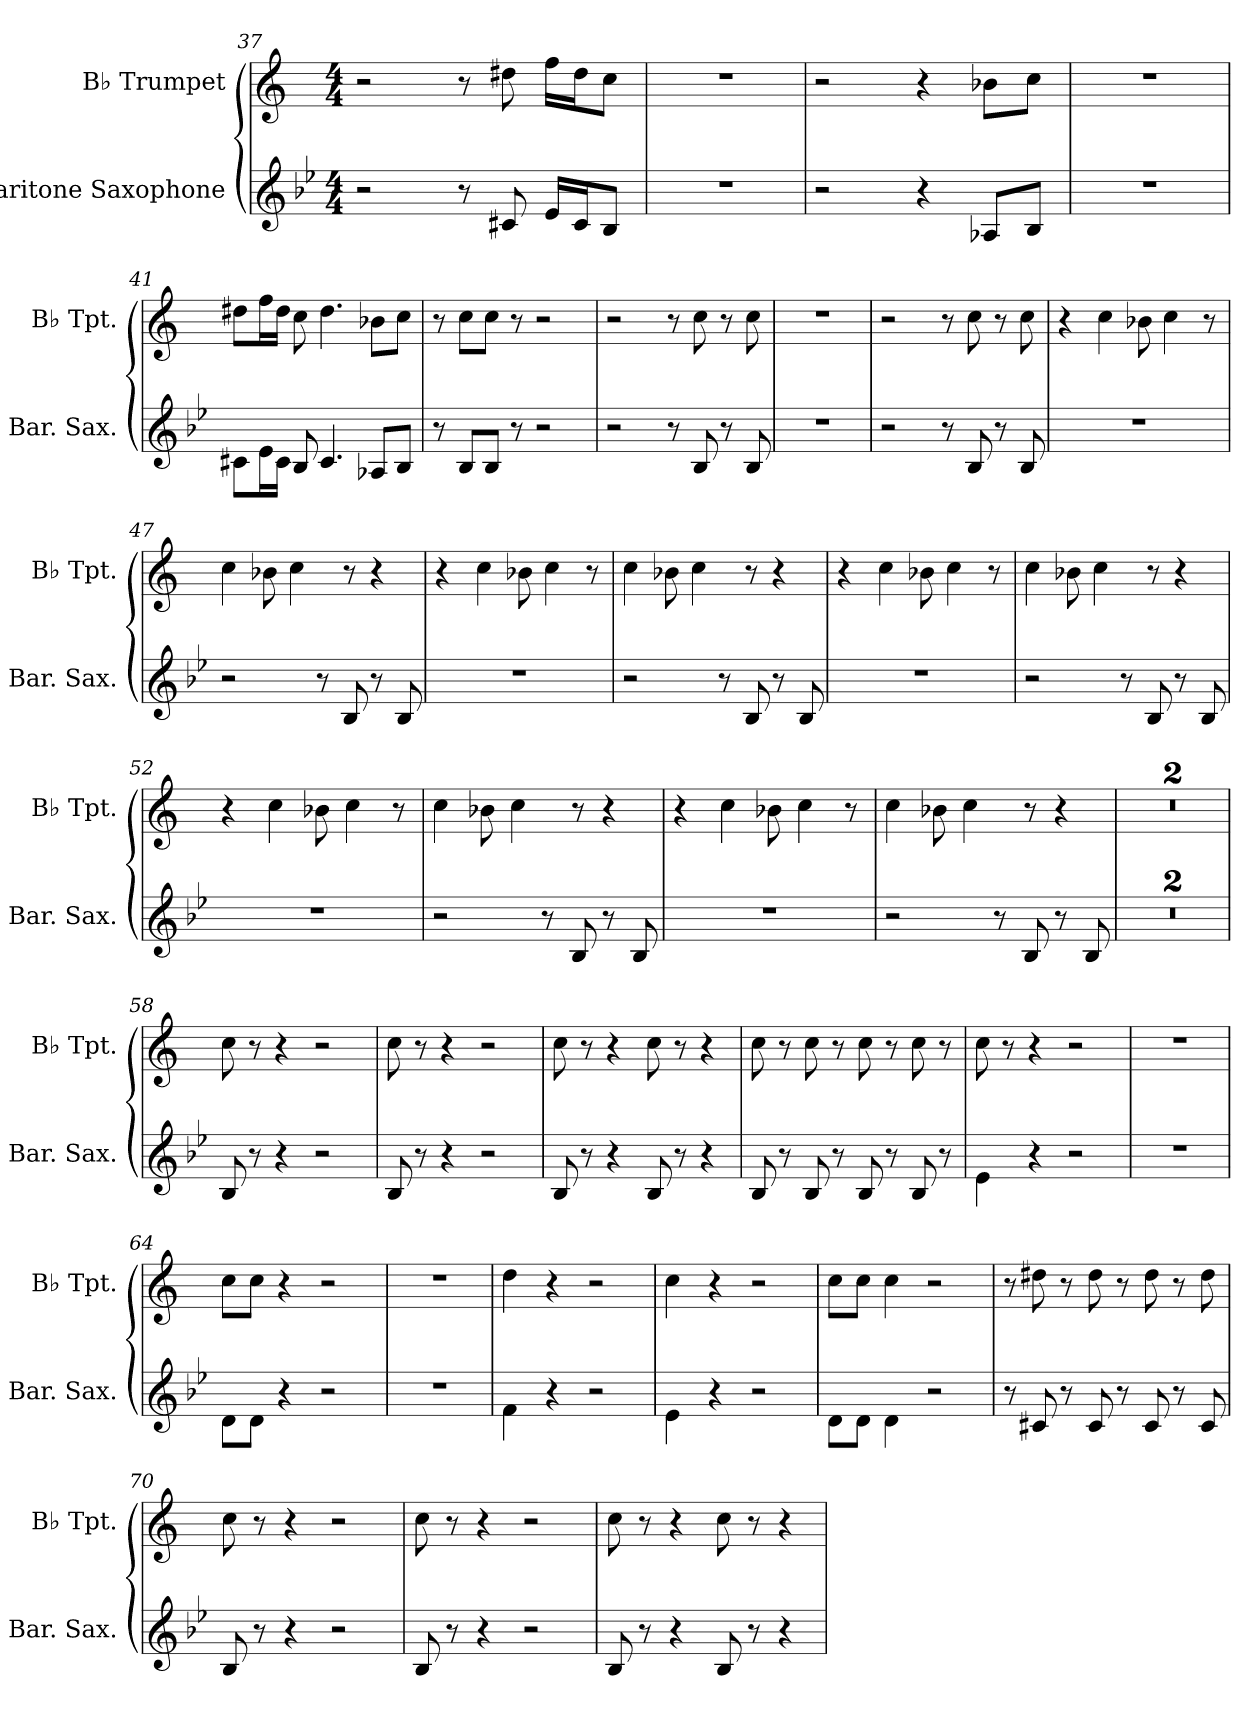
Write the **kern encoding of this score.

**kern	**kern
*part2	*part1
*staff2	*staff1
*I"Baritone Saxophone	*I"B♭ Trumpet
*I'Bar. Sax.	*I'B♭ Tpt.
*clefG2	*clefG2
*ITrd12c21	*ITrd1c2
*k[b-e-]	*k[b-e-]
*M4/4	*M4/4
=37	=37
2r	2r
8r	8r
8C#X/	8cc#X\
16E-/LL	16ee-\LL
16C#/J	16cc#\J
8BB-/J	8b-\J
=38	=38
1r	1r
=39	=39
2r	2r
4r	4r
8AA-X/L	8a-X\L
8BB-/J	8b-\J
=40	=40
1r	1r
=41	=41
8C#X\L	8cc#X\L
16E-\L	16ee-\L
16C#\JJ	16cc#\JJ
8BB-/	8b-\
4.C#/	4.cc#\
8AA-X/L	8a-X\L
8BB-/J	8b-\J
=42	=42
8r	8r
8BB-/L	8b-\L
8BB-/J	8b-\J
8r	8r
2r	2r
!!LO:LB:g=z
=43	=43
2r	2r
8r	8r
8BB-/	8b-\
8r	8r
8BB-/	8b-\
=44	=44
1r	1r
=45	=45
2r	2r
8r	8r
8BB-/	8b-\
8r	8r
8BB-/	8b-\
=46	=46
1r	4r
.	4b-\
.	8a-X\
.	4b-\
.	8r
=47	=47
2r	4b-\
.	8a-X\
.	4b-\
8r	.
8BB-/	8r
8r	4r
8BB-/	.
=48	=48
1r	4r
.	4b-\
.	8a-X\
.	4b-\
.	8r
!!LO:LB:g=z
=49	=49
2r	4b-\
.	8a-X\
.	4b-\
8r	.
8BB-/	8r
8r	4r
8BB-/	.
=50	=50
1r	4r
.	4b-\
.	8a-X\
.	4b-\
.	8r
=51	=51
2r	4b-\
.	8a-X\
.	4b-\
8r	.
8BB-/	8r
8r	4r
8BB-/	.
=52	=52
1r	4r
.	4b-\
.	8a-X\
.	4b-\
.	8r
=53	=53
2r	4b-\
.	8a-X\
.	4b-\
8r	.
8BB-/	8r
8r	4r
8BB-/	.
!!LO:LB:g=z
=54	=54
1r	4r
.	4b-\
.	8a-X\
.	4b-\
.	8r
=55	=55
2r	4b-\
.	8a-X\
.	4b-\
8r	.
8BB-/	8r
8r	4r
8BB-/	.
=56	=56
1r	1r
=57	=57
1r	1r
=58	=58
8BB-/	8b-\
8r	8r
4r	4r
2r	2r
=59	=59
8BB-/	8b-\
8r	8r
4r	4r
2r	2r
=60	=60
8BB-/	8b-\
8r	8r
4r	4r
8BB-/	8b-\
8r	8r
4r	4r
!!LO:LB:g=z
=61	=61
8BB-/	8b-\
8r	8r
8BB-/	8b-\
8r	8r
8BB-/	8b-\
8r	8r
8BB-/	8b-\
8r	8r
=62	=62
4E-\	8b-\
.	8r
4r	4r
2r	2r
=63	=63
1r	1r
=64	=64
8D\L	8b-\L
8D\J	8b-\J
4r	4r
2r	2r
=65	=65
1r	1r
=66	=66
4F\	4cc\
4r	4r
2r	2r
=67	=67
4E-\	4b-\
4r	4r
2r	2r
=68	=68
8D\L	8b-\L
8D\J	8b-\J
4D\	4b-\
2r	2r
!!LO:PB:g=z
=69	=69
8r	8r
8C#X/	8cc#X\
8r	8r
8C#/	8cc#\
8r	8r
8C#/	8cc#\
8r	8r
8C#/	8cc#\
=70	=70
8BB-/	8b-\
8r	8r
4r	4r
2r	2r
=71	=71
8BB-/	8b-\
8r	8r
4r	4r
2r	2r
=72	=72
8BB-/	8b-\
8r	8r
4r	4r
8BB-/	8b-\
8r	8r
4r	4r
=	=
*-	*-
